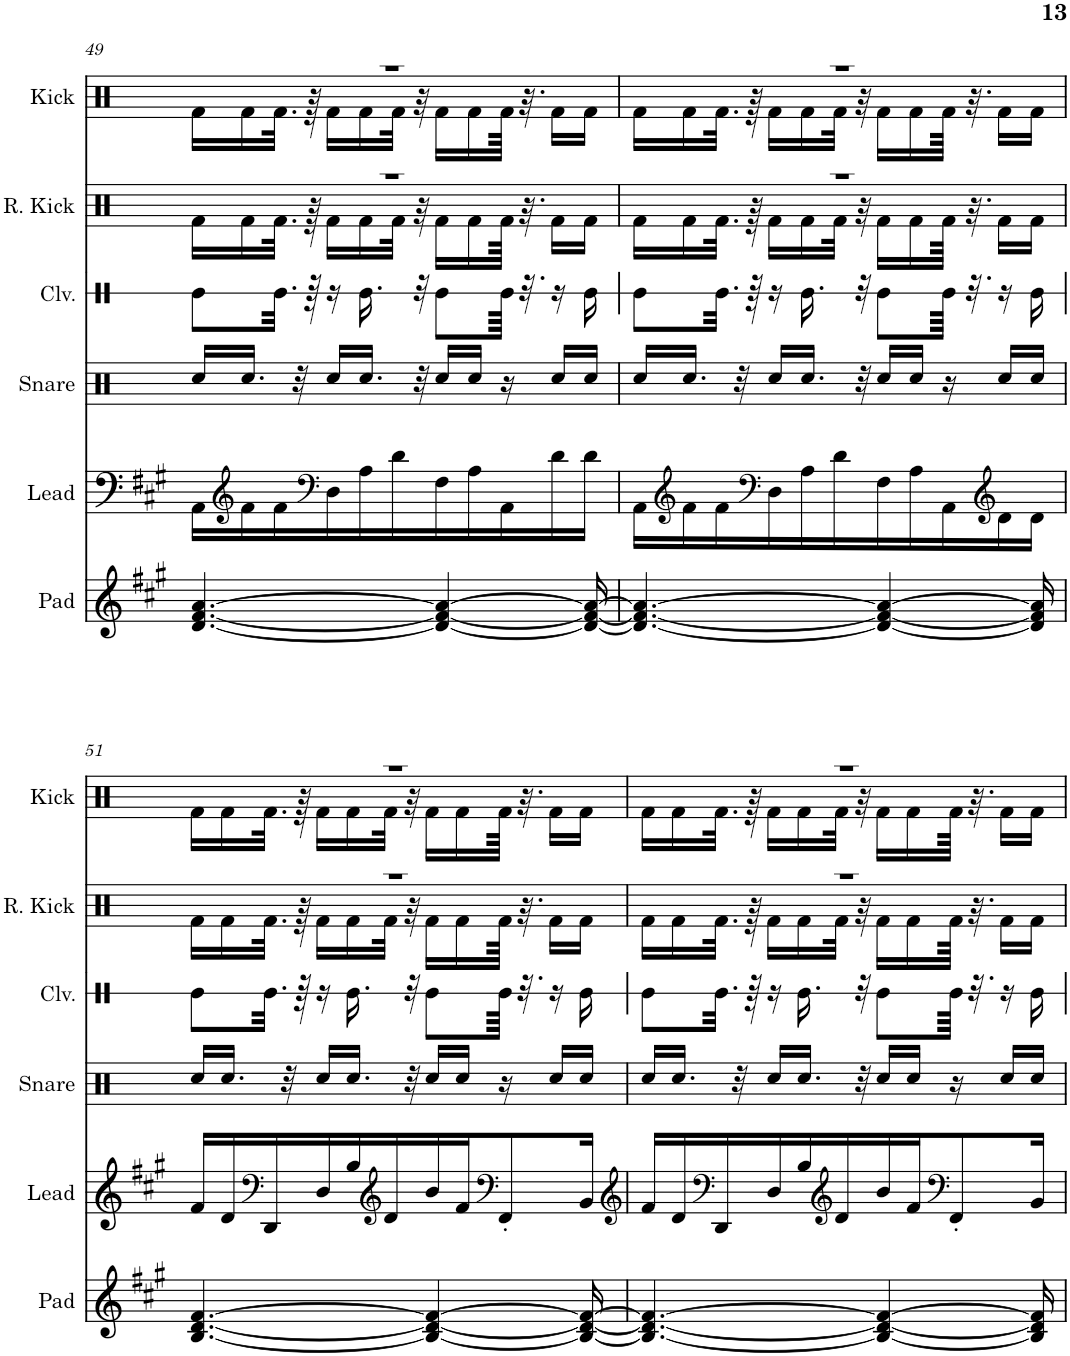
**kern	**kern	**kern	**kern	**kern	**kern
*part6	*part5	*part4	*part3	*part2	*part1
*staff6	*staff5	*staff4	*staff3	*staff2	*staff1
*I"Pad	*I"Lead	*I"Snare	*I"Claves	*I"Reverb Kick	*I"Kick
*I'Pad	*I'Lead	*I'Snare	*I'Clv.	*I'R. Kick	*I'Kick
!!LO:PB:g=z
*clefG2	*clefF4	*clefX	*clefX	*clefX	*clefX
*k[f#c#g#]	*k[f#c#g#]	*k[f#c#g#]	*k[f#c#g#]	*k[f#c#g#]	*k[f#c#g#]
*M11/16	*M11/16	*M11/16	*M11/16	*M11/16	*M11/16
=49	=49	=49	=49	=49	=49
*	*	*	*	*^	*^
[4.d/ [4.f#/ [4.a/	16AA\LL	16Rcc/LL	8Re\L	16%11r	16Rf\LL	16%11r	16Rf\LL
*	*clefG2	*	*	*	*	*	*
.	16f#\	16.Rcc/JJ	.	.	16Rf\	.	16Rf\
.	16f#\	.	32.Re\Jkk	.	32.Rf\JJk	.	32.Rf\JJk
.	.	32r	.	.	.	.	.
.	.	.	64r	.	64r	.	64r
*	*clefF4	*	*	*	*	*	*
.	16D\	16Rcc/LL	16r	.	16Rf\LL	.	16Rf\LL
.	16A\	16.Rcc/JJ	16.Re\	.	16Rf\	.	16Rf\
.	16d\	.	.	.	32Rf\JJk	.	32Rf\JJk
.	.	32r	32r	.	32r	.	32r
4d/_ 4f#/_ 4a/_	16F#\	16Rcc/LL	8Re\L	.	16Rf\LL	.	16Rf\LL
.	16A\	16Rcc/JJ	.	.	16Rf\	.	16Rf\
.	16AA\	16r	64Re\Jkkk	.	64Rf\JJkk	.	64Rf\JJkk
.	.	.	32.r	.	32.r	.	32.r
.	16d\	16Rcc/LL	16r	.	16Rf\LL	.	16Rf\LL
16d/_ 16f#/_ 16a/_	16d\JJ	16Rcc/JJ	16Re\	.	16Rf\JJ	.	16Rf\JJ
=50	=50	=50	=50	=50	=50	=50	=50
4.d/_ 4.f#/_ 4.a/_	16AA\LL	16Rcc/LL	8Re\L	16%11r	16Rf\LL	16%11r	16Rf\LL
*	*clefG2	*	*	*	*	*	*
.	16f#\	16.Rcc/JJ	.	.	16Rf\	.	16Rf\
.	16f#\	.	32.Re\Jkk	.	32.Rf\JJk	.	32.Rf\JJk
.	.	32r	.	.	.	.	.
.	.	.	64r	.	64r	.	64r
*	*clefF4	*	*	*	*	*	*
.	16D\	16Rcc/LL	16r	.	16Rf\LL	.	16Rf\LL
.	16A\	16.Rcc/JJ	16.Re\	.	16Rf\	.	16Rf\
.	16d\	.	.	.	32Rf\JJk	.	32Rf\JJk
.	.	32r	32r	.	32r	.	32r
4d/_ 4f#/_ 4a/_	16F#\	16Rcc/LL	8Re\L	.	16Rf\LL	.	16Rf\LL
.	16A\	16Rcc/JJ	.	.	16Rf\	.	16Rf\
.	16AA\	16r	64Re\Jkkk	.	64Rf\JJkk	.	64Rf\JJkk
.	.	.	32.r	.	32.r	.	32.r
*	*clefG2	*	*	*	*	*	*
.	16d\	16Rcc/LL	16r	.	16Rf\LL	.	16Rf\LL
16d/] 16f#/] 16a/]	16d\JJ	16Rcc/JJ	16Re\	.	16Rf\JJ	.	16Rf\JJ
!!LO:LB:g=z	!!
=51	=51	=51	=51	=51	=51	=51	=51
[4.B/ [4.d/ [4.f#/	16f#/LL	16Rcc/LL	8Re\L	16%11r	16Rf\LL	16%11r	16Rf\LL
.	16d/	16.Rcc/JJ	.	.	16Rf\	.	16Rf\
*	*clefF4	*	*	*	*	*	*
.	16DD/	.	32.Re\Jkk	.	32.Rf\JJk	.	32.Rf\JJk
.	.	32r	.	.	.	.	.
.	.	.	64r	.	64r	.	64r
.	16D/	16Rcc/LL	16r	.	16Rf\LL	.	16Rf\LL
.	16B/	16.Rcc/JJ	16.Re\	.	16Rf\	.	16Rf\
*	*clefG2	*	*	*	*	*	*
.	16d/	.	.	.	32Rf\JJk	.	32Rf\JJk
.	.	32r	32r	.	32r	.	32r
4B/_ 4d/_ 4f#/_	16b/	16Rcc/LL	8Re\L	.	16Rf\LL	.	16Rf\LL
.	16f#/J	16Rcc/JJ	.	.	16Rf\	.	16Rf\
*	*clefF4	*	*	*	*	*	*
.	8FF#'/	16r	64Re\Jkkk	.	64Rf\JJkk	.	64Rf\JJkk
.	.	.	32.r	.	32.r	.	32.r
.	.	16Rcc/LL	16r	.	16Rf\LL	.	16Rf\LL
16B/_ 16d/_ 16f#/_	16BB/Jk	16Rcc/JJ	16Re\	.	16Rf\JJ	.	16Rf\JJ
=52	=52	=52	=52	=52	=52	=52	=52
*	*clefG2	*	*	*	*	*	*
4.B/_ 4.d/_ 4.f#/_	16f#/LL	16Rcc/LL	8Re\L	16%11r	16Rf\LL	16%11r	16Rf\LL
.	16d/	16.Rcc/JJ	.	.	16Rf\	.	16Rf\
*	*clefF4	*	*	*	*	*	*
.	16DD/	.	32.Re\Jkk	.	32.Rf\JJk	.	32.Rf\JJk
.	.	32r	.	.	.	.	.
.	.	.	64r	.	64r	.	64r
.	16D/	16Rcc/LL	16r	.	16Rf\LL	.	16Rf\LL
.	16B/	16.Rcc/JJ	16.Re\	.	16Rf\	.	16Rf\
*	*clefG2	*	*	*	*	*	*
.	16d/	.	.	.	32Rf\JJk	.	32Rf\JJk
.	.	32r	32r	.	32r	.	32r
4B/_ 4d/_ 4f#/_	16b/	16Rcc/LL	8Re\L	.	16Rf\LL	.	16Rf\LL
.	16f#/J	16Rcc/JJ	.	.	16Rf\	.	16Rf\
*	*clefF4	*	*	*	*	*	*
.	8FF#'/	16r	64Re\Jkkk	.	64Rf\JJkk	.	64Rf\JJkk
.	.	.	32.r	.	32.r	.	32.r
.	.	16Rcc/LL	16r	.	16Rf\LL	.	16Rf\LL
16B/] 16d/] 16f#/]	16BB/Jk	16Rcc/JJ	16Re\	.	16Rf\JJ	.	16Rf\JJ
*	*	*	*	*v	*v	*	*
*	*	*	*	*	*v	*v
=	=	=	=	=	=
*-	*-	*-	*-	*-	*-
